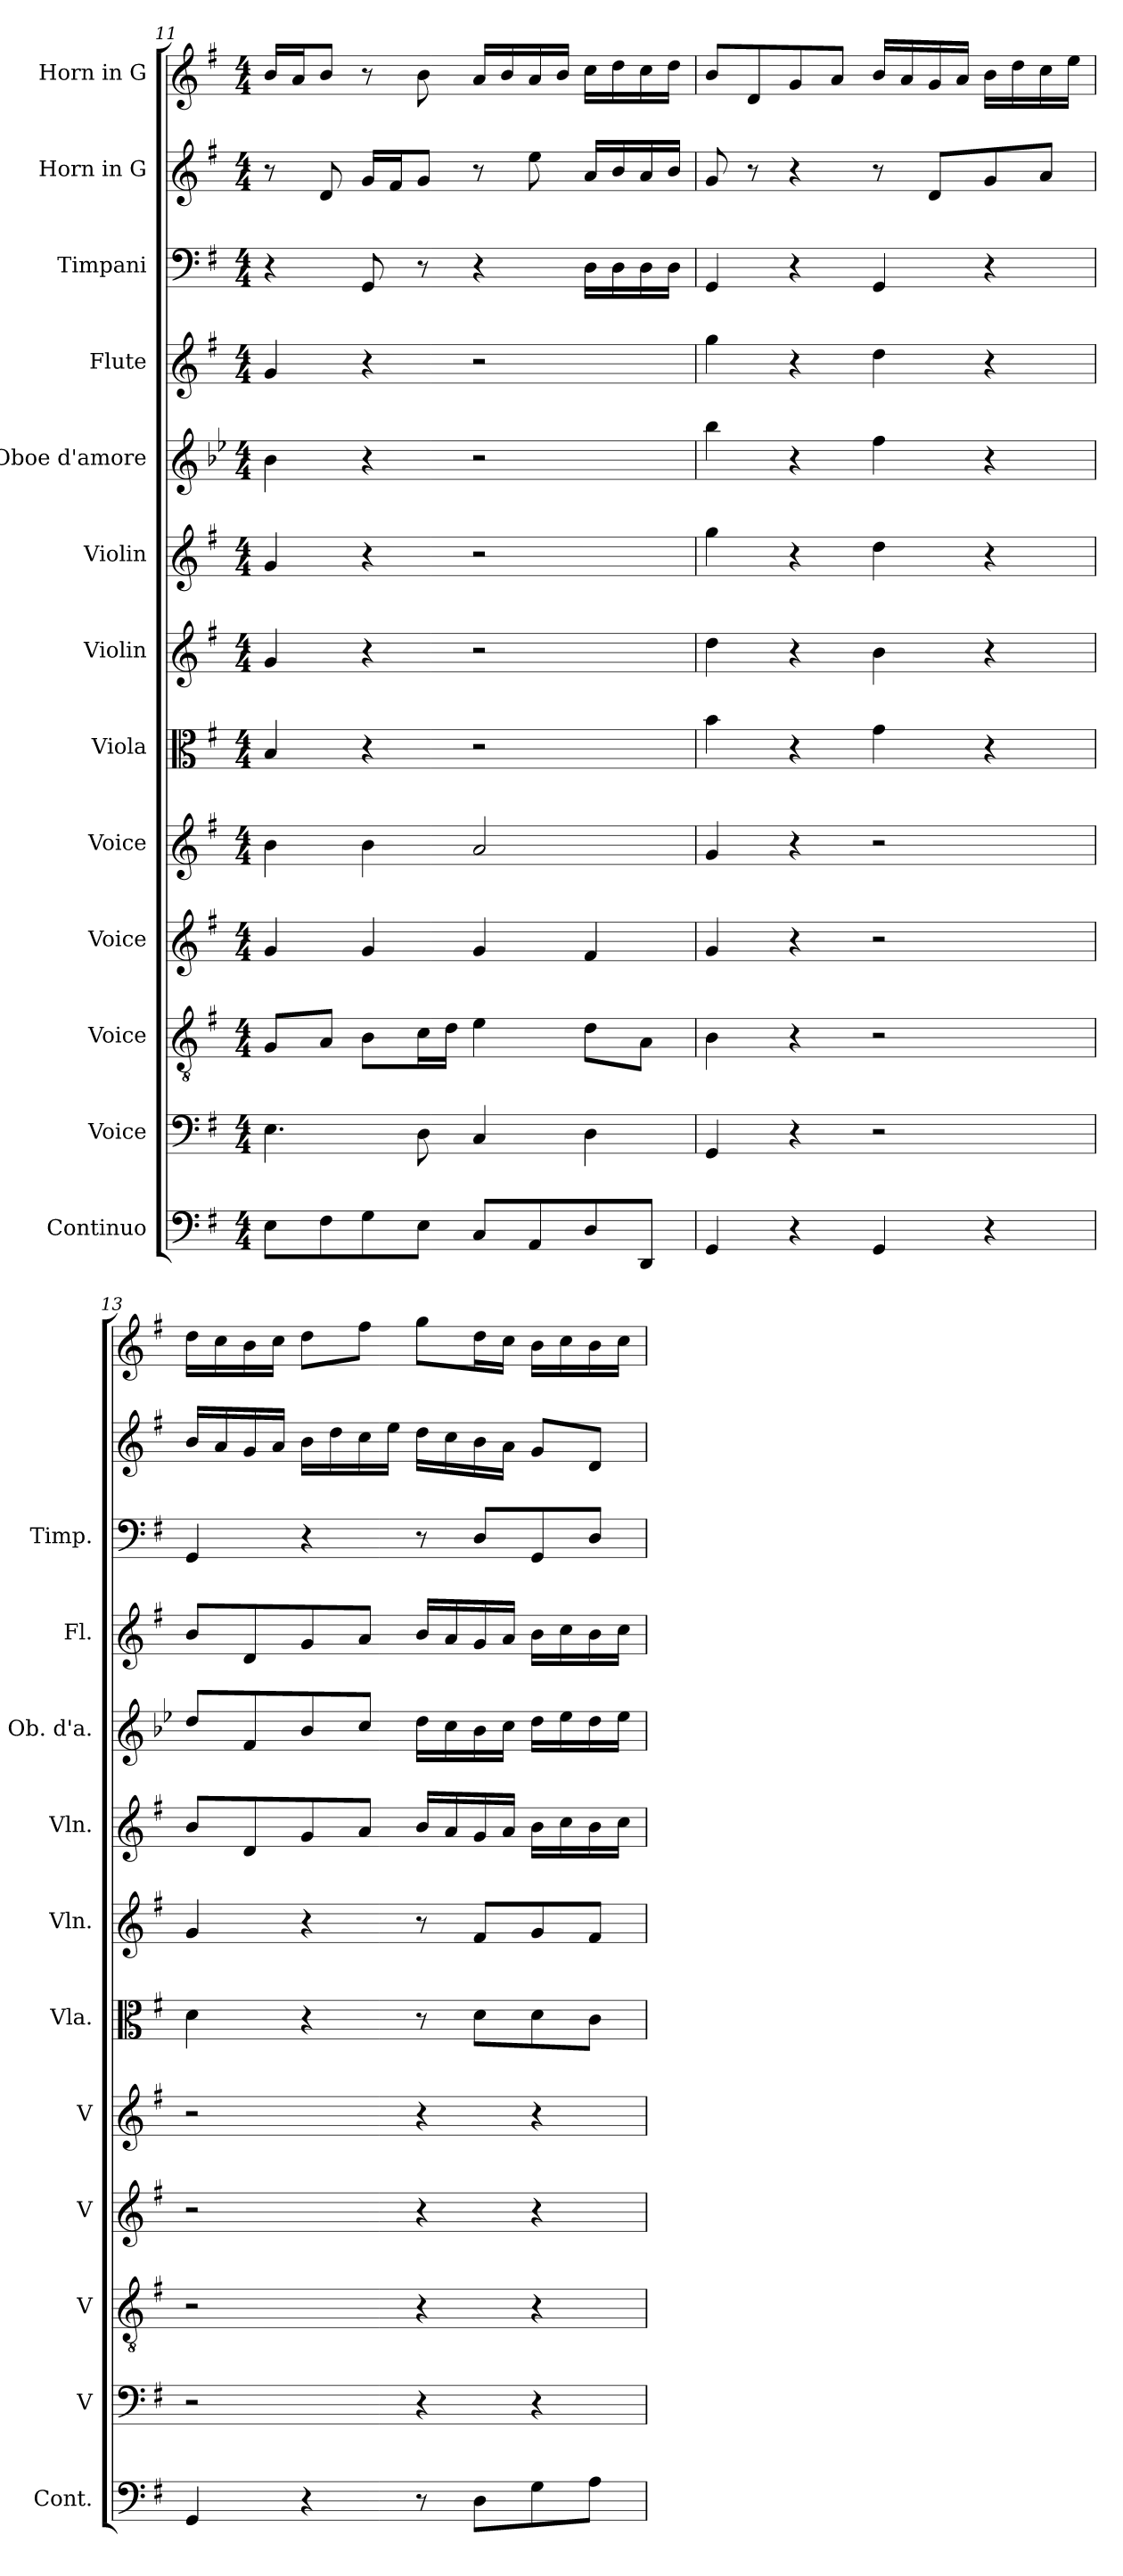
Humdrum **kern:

**kern	**kern	**kern	**kern	**kern	**kern	**kern	**kern	**kern	**kern	**kern	**kern	**kern
*part13	*part12	*part11	*part10	*part9	*part8	*part7	*part6	*part5	*part4	*part3	*part2	*part1
*staff13	*staff12	*staff11	*staff10	*staff9	*staff8	*staff7	*staff6	*staff5	*staff4	*staff3	*staff2	*staff1
*I"Continuo	*I"Voice	*I"Voice	*I"Voice	*I"Voice	*I"Viola	*I"Violin	*I"Violin	*I"Oboe d'amore	*I"Flute	*I"Timpani	*I"Horn in G	*I"Horn in G
*I'Cont.	*I'V	*I'V	*I'V	*I'V	*I'Vla.	*I'Vln.	*I'Vln.	*I'Ob. d'a.	*I'Fl.	*I'Timp.	*	*
*clefF4	*clefF4	*clefGv2	*clefG2	*clefG2	*clefC3	*clefG2	*clefG2	*clefG2	*clefG2	*clefF4	*clefG2	*clefG2
*	*	*	*	*	*	*	*	*ITrd2c3	*	*	*	*
*k[f#]	*k[f#]	*k[f#]	*k[f#]	*k[f#]	*k[f#]	*k[f#]	*k[f#]	*k[f#]	*k[f#]	*k[f#]	*k[f#]	*k[f#]
*M4/4	*M4/4	*M4/4	*M4/4	*M4/4	*M4/4	*M4/4	*M4/4	*M4/4	*M4/4	*M4/4	*M4/4	*M4/4
=11	=11	=11	=11	=11	=11	=11	=11	=11	=11	=11	=11	=11
8EL	4.E	8GL	4g	4b	4B	4g	4g	4g	4g	4r	8r	16bLL
.	.	.	.	.	.	.	.	.	.	.	.	16aJ
8F#	.	8AJ	.	.	.	.	.	.	.	.	8d	8bJ
8G	.	8BL	4g	4b	4r	4r	4r	4r	4r	8GG	16gLL	8r
.	.	.	.	.	.	.	.	.	.	.	16f#J	.
8EJ	8D	16cL	.	.	.	.	.	.	.	8r	8gJ	8b
.	.	16dJJ	.	.	.	.	.	.	.	.	.	.
8CL	4C	4e	4g	2a	2r	2r	2r	2r	2r	4r	8r	16aLL
.	.	.	.	.	.	.	.	.	.	.	.	16b
8AA	.	.	.	.	.	.	.	.	.	.	8ee	16a
.	.	.	.	.	.	.	.	.	.	.	.	16bJJ
8D	4D	8dL	4f#	.	.	.	.	.	.	16DLL	16aLL	16ccLL
.	.	.	.	.	.	.	.	.	.	16D	16b	16dd
8DDJ	.	8AJ	.	.	.	.	.	.	.	16D	16a	16cc
.	.	.	.	.	.	.	.	.	.	16DJJ	16bJJ	16ddJJ
=12	=12	=12	=12	=12	=12	=12	=12	=12	=12	=12	=12	=12
4GG	4GG	4B	4g	4g	4b	4dd	4gg	4gg	4gg	4GG	8g	8bL
.	.	.	.	.	.	.	.	.	.	.	8r	8d
4r	4r	4r	4r	4r	4r	4r	4r	4r	4r	4r	4r	8g
.	.	.	.	.	.	.	.	.	.	.	.	8aJ
4GG	2r	2r	2r	2r	4g	4b	4dd	4dd	4dd	4GG	8r	16bLL
.	.	.	.	.	.	.	.	.	.	.	.	16a
.	.	.	.	.	.	.	.	.	.	.	8dL	16g
.	.	.	.	.	.	.	.	.	.	.	.	16aJJ
4r	.	.	.	.	4r	4r	4r	4r	4r	4r	8g	16bLL
.	.	.	.	.	.	.	.	.	.	.	.	16dd
.	.	.	.	.	.	.	.	.	.	.	8aJ	16cc
.	.	.	.	.	.	.	.	.	.	.	.	16eeJJ
=13	=13	=13	=13	=13	=13	=13	=13	=13	=13	=13	=13	=13
4GG	2r	2r	2r	2r	4d	4g	8bL	8bL	8bL	4GG	16bLL	16ddLL
.	.	.	.	.	.	.	.	.	.	.	16a	16cc
.	.	.	.	.	.	.	8d	8d	8d	.	16g	16b
.	.	.	.	.	.	.	.	.	.	.	16aJJ	16ccJJ
4r	.	.	.	.	4r	4r	8g	8g	8g	4r	16bLL	8ddL
.	.	.	.	.	.	.	.	.	.	.	16dd	.
.	.	.	.	.	.	.	8aJ	8aJ	8aJ	.	16cc	8ff#J
.	.	.	.	.	.	.	.	.	.	.	16eeJJ	.
8r	4r	4r	4r	4r	8r	8r	16bLL	16bLL	16bLL	8r	16ddLL	8ggL
.	.	.	.	.	.	.	16a	16a	16a	.	16cc	.
8DL	.	.	.	.	8dL	8f#L	16g	16g	16g	8DL	16b	16ddL
.	.	.	.	.	.	.	16aJJ	16aJJ	16aJJ	.	16aJJ	16ccJJ
8G	4r	4r	4r	4r	8d	8g	16bLL	16bLL	16bLL	8GG	8gL	16bLL
.	.	.	.	.	.	.	16cc	16cc	16cc	.	.	16cc
8AJ	.	.	.	.	8cJ	8f#J	16b	16b	16b	8DJ	8dJ	16b
.	.	.	.	.	.	.	16ccJJ	16ccJJ	16ccJJ	.	.	16ccJJ
=	=	=	=	=	=	=	=	=	=	=	=	=
*-	*-	*-	*-	*-	*-	*-	*-	*-	*-	*-	*-	*-
